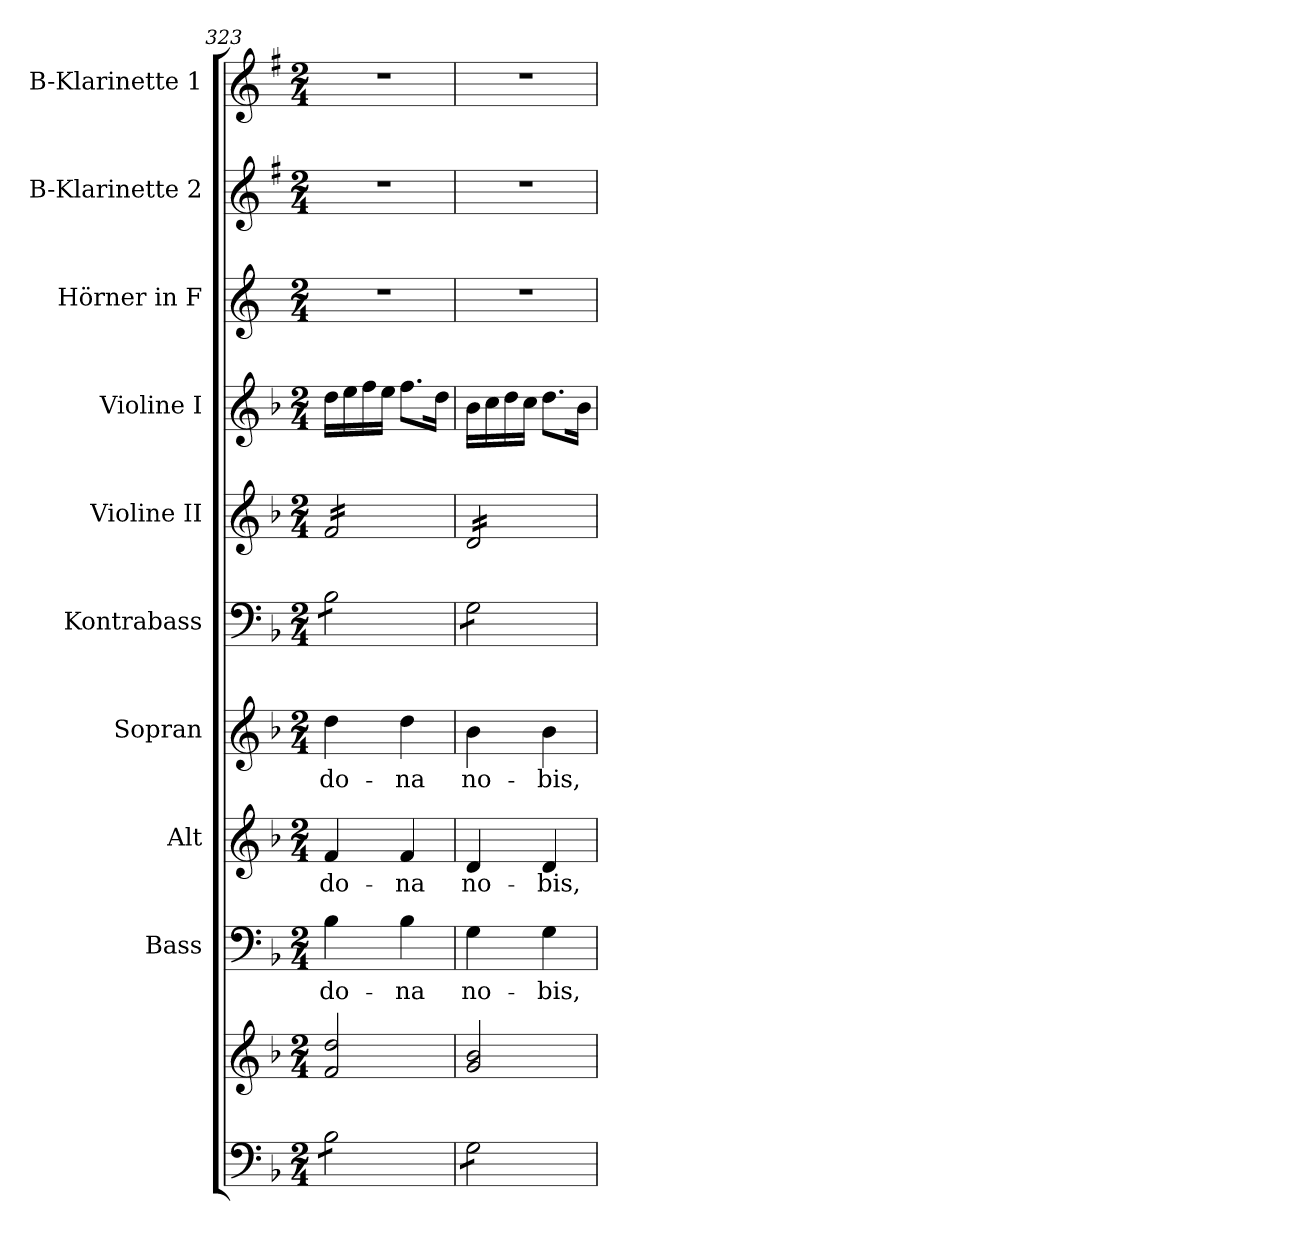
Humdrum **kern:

**kern	**kern	**kern	**text	**kern	**text	**kern	**text	**kern	**kern	**kern	**kern	**kern	**kern
*part10	*part10	*part9	*part9	*part8	*part8	*part7	*part7	*part6	*part5	*part4	*part3	*part2	*part1
*staff11	*staff10	*staff9	*staff9	*staff8	*staff8	*staff7	*staff7	*staff6	*staff5	*staff4	*staff3	*staff2	*staff1
*	*	*I"Bass	*	*I"Alt	*	*I"Sopran	*	*I"Kontrabass	*I"Violine II	*I"Violine I	*I"Hörner in F	*I"B-Klarinette 2	*I"B-Klarinette 1
*	*	*I'B.	*	*I'A.	*	*I'S.	*	*I'Kb.	*I'Vl. II	*I'Vl. I	*	*I'B Kl. 2	*I'B Kl. 1
*clefF4	*clefG2	*clefF4	*	*clefG2	*	*clefG2	*	*clefF4	*clefG2	*clefG2	*clefG2	*clefG2	*clefG2
*	*	*	*	*	*	*	*	*ITrd7c12	*	*	*ITrd4c7	*ITrd1c2	*ITrd1c2
*k[b-]	*k[b-]	*k[b-]	*	*k[b-]	*	*k[b-]	*	*k[b-]	*k[b-]	*k[b-]	*k[b-]	*k[b-]	*k[b-]
*F:	*F:	*F:	*	*F:	*	*F:	*	*F:	*F:	*F:	*F:	*F:	*F:
*M2/4	*M2/4	*M2/4	*	*M2/4	*	*M2/4	*	*M2/4	*M2/4	*M2/4	*M2/4	*M2/4	*M2/4
=323	=323	=323	=323	=323	=323	=323	=323	=323	=323	=323	=323	=323	=323
!	!	!	!LO:LY:b	!	!LO:LY:b	!	!LO:LY:b	!	!	!	!	!	!
*tremolo	*	*	*	*	*	*	*	*	*	*	*	*	*
*	*	*	*	*	*	*	*	*tremolo	*	*	*	*	*
*	*	*	*	*	*	*	*	*	*tremolo	*	*	*	*
8B-\L	2f/ 2dd/	4B-\	do-	4f/	do-	4dd\	do-	8BB-\L	16f/LL	16dd\LL	2r	2r	2r
.	.	.	.	.	.	.	.	.	16f/	16ee\	.	.	.
8B-\	.	.	.	.	.	.	.	8BB-\	16f/	16ff\	.	.	.
.	.	.	.	.	.	.	.	.	16f/	16ee\JJ	.	.	.
!	!	!	!LO:LY:b	!	!LO:LY:b	!	!LO:LY:b	!	!	!	!	!	!
8B-\	.	4B-\	-na	4f/	-na	4dd\	-na	8BB-\	16f/	8.ff\L	.	.	.
.	.	.	.	.	.	.	.	.	16f/	.	.	.	.
8B-\J	.	.	.	.	.	.	.	8BB-\J	16f/	.	.	.	.
.	.	.	.	.	.	.	.	.	16f/JJ	16dd\Jk	.	.	.
!!LO:PB:g=z
=324	=324	=324	=324	=324	=324	=324	=324	=324	=324	=324	=324	=324	=324
!	!	!	!LO:LY:b	!	!LO:LY:b	!	!LO:LY:b	!	!	!	!	!	!
8G\L	2g/ 2b-/	4G\	no-	4d/	no-	4b-\	no-	8GG\L	16d/LL	16b-\LL	2r	2r	2r
.	.	.	.	.	.	.	.	.	16d/	16cc\	.	.	.
8G\	.	.	.	.	.	.	.	8GG\	16d/	16dd\	.	.	.
.	.	.	.	.	.	.	.	.	16d/	16cc\JJ	.	.	.
!	!	!	!LO:LY:b	!	!LO:LY:b	!	!LO:LY:b	!	!	!	!	!	!
8G\	.	4G\	-bis,	4d/	-bis,	4b-\	-bis,	8GG\	16d/	8.dd\L	.	.	.
.	.	.	.	.	.	.	.	.	16d/	.	.	.	.
8G\J	.	.	.	.	.	.	.	8GG\J	16d/	.	.	.	.
*	*	*	*	*	*	*	*	*Xtremolo	*	*	*	*	*
*Xtremolo	*	*	*	*	*	*	*	*	*	*	*	*	*
.	.	.	.	.	.	.	.	.	16d/JJ	16b-\Jk	.	.	.
*	*	*	*	*	*	*	*	*	*Xtremolo	*	*	*	*
=	=	=	=	=	=	=	=	=	=	=	=	=	=
*-	*-	*-	*-	*-	*-	*-	*-	*-	*-	*-	*-	*-	*-
